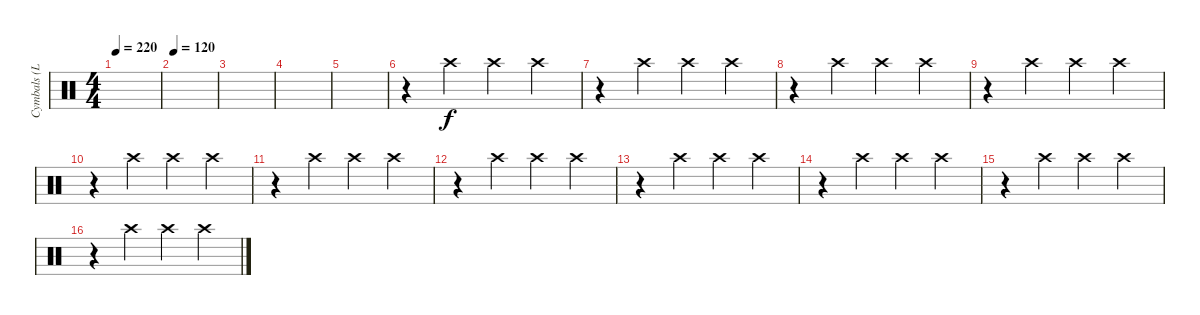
\track ("Cymbals (Left)" "Cymbals (L") {instrument percussion}
\staff {score}
\articulation defaults
\ts (4 4)
\tempo 220
\clef neutral
\ks c
|
\tempo 120
|
|
|
|
r.4{volume 8} "Crash high (hit)".4 "Crash high (hit)".4 "Crash high (hit)".4 |
r.4 "Crash high (hit)".4 "Crash high (hit)".4 "Crash high (hit)".4 |
r.4 "Crash high (hit)".4 "Crash high (hit)".4 "Crash high (hit)".4 |
r.4 "Crash high (hit)".4 "Crash high (hit)".4 "Crash high (hit)".4 |
r.4 "Crash high (hit)".4 "Crash high (hit)".4 "Crash high (hit)".4 |
r.4 "Crash high (hit)".4 "Crash high (hit)".4 "Crash high (hit)".4 |
r.4 "Crash high (hit)".4 "Crash high (hit)".4 "Crash high (hit)".4 |
r.4 "Crash high (hit)".4 "Crash high (hit)".4 "Crash high (hit)".4 |
r.4 "Crash high (hit)".4 "Crash high (hit)".4 "Crash high (hit)".4 |
r.4 "Crash high (hit)".4 "Crash high (hit)".4 "Crash high (hit)".4 |
r.4 "Crash high (hit)".4 "Crash high (hit)".4 "Crash high (hit)".4
